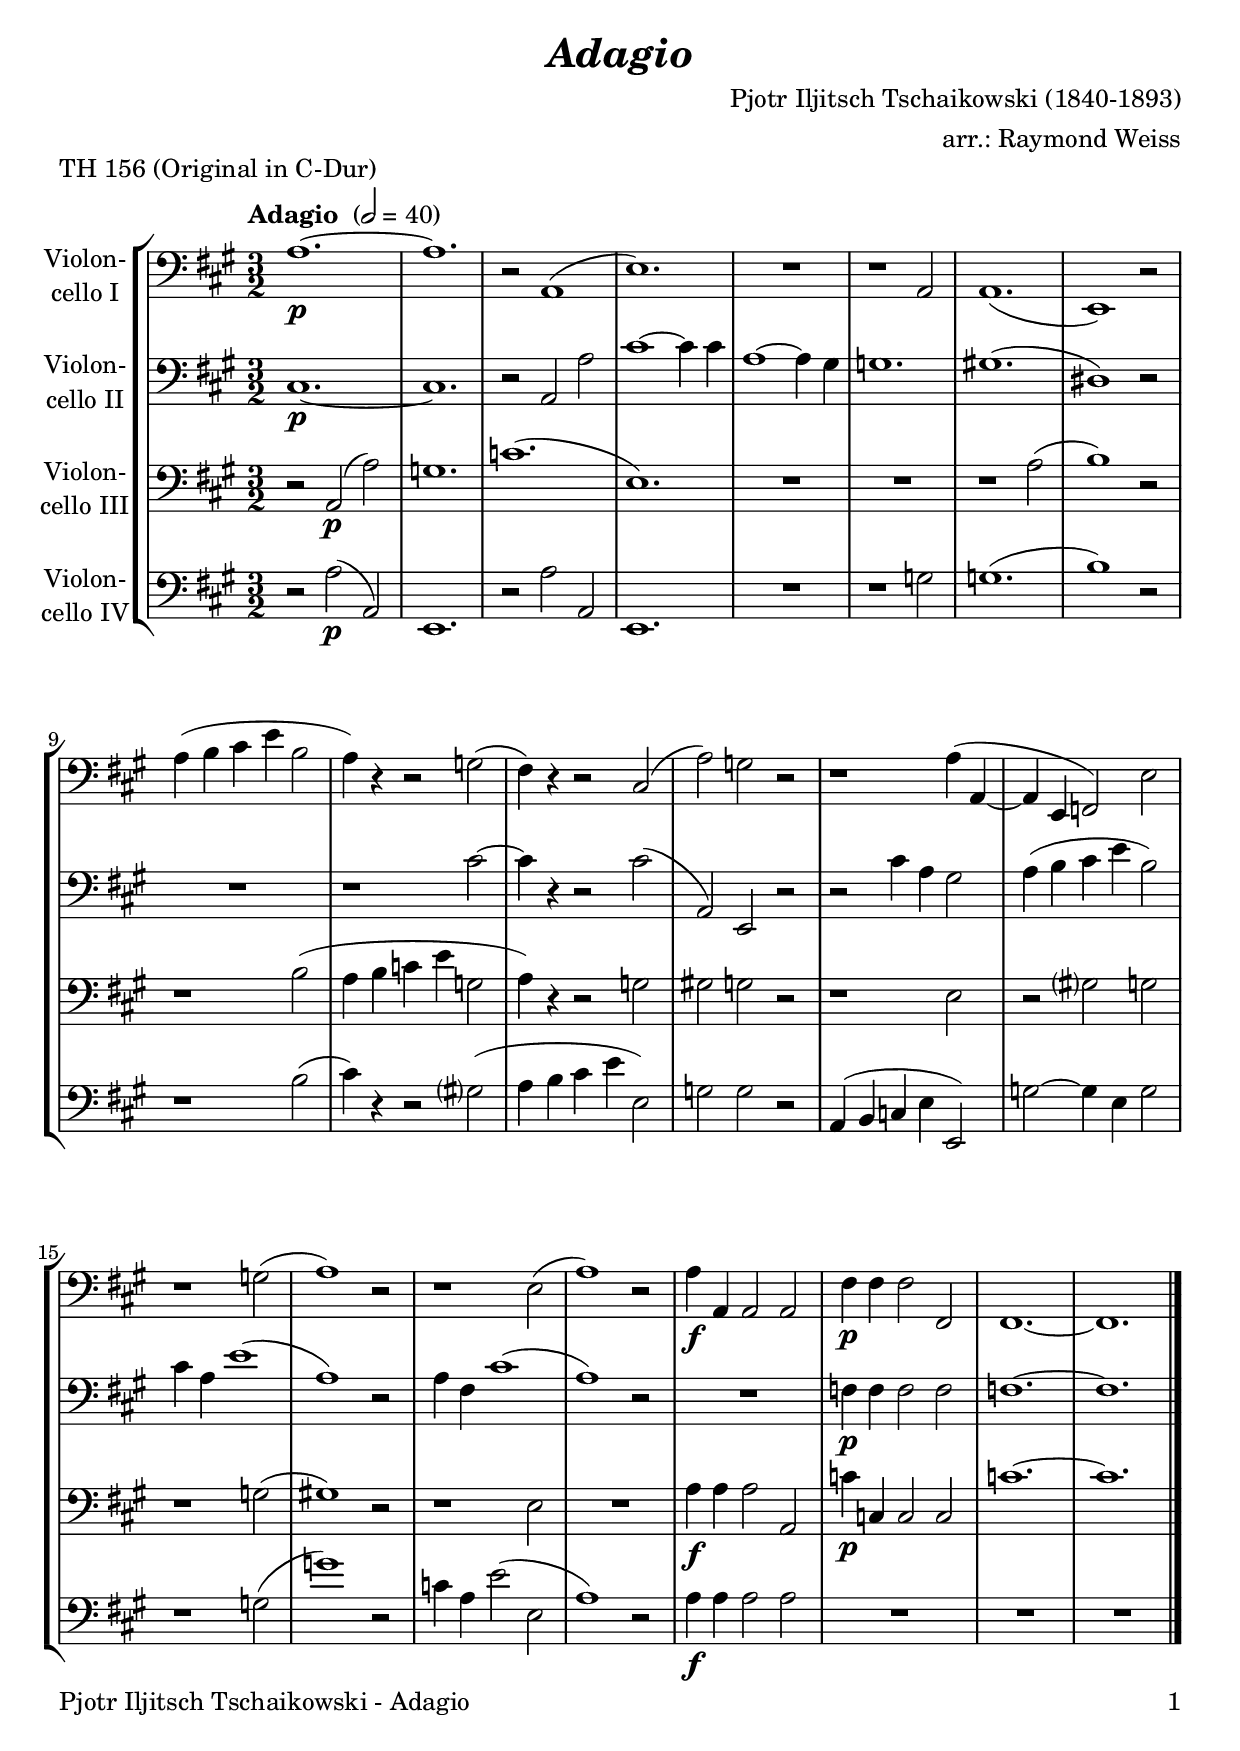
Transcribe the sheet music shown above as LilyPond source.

\version "2.18.2"
\include "deutsch.ly"
  
#(set-global-staff-size 22)

\header {
  title     = \markup \bold \italic "Adagio"
  composer  = "Pjotr Iljitsch Tschaikowski (1840-1893)"
  arranger  = "arr.: Raymond Weiss"
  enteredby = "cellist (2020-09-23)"
  piece     = "TH 156 (Original in C-Dur)"
}

voiceconsts = {
  \key c \major
  \time 3/2
  \clef "bass"
  \numericTimeSignature
  \compressFullBarRests
  % Set default beaming for all staves
%  \set Timing.beamExceptions = #'()
%  \set Timing.baseMoment     = #(ly:make-moment 1 4)
%  \set Timing.beatStructure  = #'(1 1 1)
  \tempo "Adagio " 2=40
}

micl = "clarinet"
mifl = "flute"
miob = "oboe"
mifh = "french horn"
misx = "tenor sax"
mist = "string ensemble 1"
miba = "cello"

va = \relative c' {
  \voiceconsts

  c1.~\p
  c
  r2 c,1(
  g'1.)

  R
  r1 c,2
  c1.(
  g1) r2

  c'4( d e g d2
  c4) r r2 b(
  a4) r r2 e(
  c') b r

  r1 c4( c,~
  c g as2) g'
  r1 b2(
  c1) r2

  r1 g2(
  c1) r2
  c4\f c, c2 c
  a'4\p a a2 a,
  a1.~
  a \bar "|."
}

vb = \relative c {
  \voiceconsts

  e1.~\p
  e
  r2 c c'
  e1~ e4 e

  c1~ c4 h
  b1.
  h!(
  fis1) r2

  R1.
  r1 e'2~
  e4 r r2 e(
  c,) g r

  r e''4 c h2
  c4( d e g d2)
  e4 c g'1(
  c,) r2

  c4 a e'1(
  c) r2
  R1.
  as4\p as as2 as
  as1.~
  as \bar "|."
}

vc = \relative c {
  \voiceconsts

  r2 c(\p c')
  b1.
  es(
  g,)

  R1.*2
  r1 c2(
  d1) r2

  r1 d2(
  c4 d es g b,2
  c4) r r2 b
  h! b r

  r1 g2
  r h? b
  r1 b2(
  h!1) r2

  r1 g2
  R1.
  c4\f c c2 c,
  es'4\p es, es2 es
  es'1.~
  es \bar "|."
}

vd = \relative c' {
  \voiceconsts

  r2 c(\p c,)
  g1.
  r2 c' c,
  g1.

  R
  r1 b'2
  b1.(
  d1) r2

  r1 d2(
  e4) r r2 h?(
  c4 d e g g,2)
  b b r
  c,4( d es g g,2)
  b'~ b4 g b2
  r1 b2(
  b'1) r2

  es,4 c g'2( g,
  c1) r2
  c4\f c c2 c
  R1.*3 \bar "|."
}


music = \new StaffGroup <<
      \new Staff {
	\set Staff.midiInstrument = \miba
	\set Staff.instrumentName = \markup \center-column { "Violon-" "cello I" }
	\transpose c a, { \va }
      }

      \new Staff {
	\set Staff.midiInstrument = \miba
	\set Staff.instrumentName = \markup \center-column { "Violon-" "cello II" }
	\transpose c a, { \vb }
      }

      \new Staff {
	\set Staff.midiInstrument = \miba
	\set Staff.instrumentName = \markup \center-column { "Violon-" "cello III" }
	\transpose c a, { \vc }
      }

      \new Staff {
	\set Staff.midiInstrument = \miba
	\set Staff.instrumentName = \markup \center-column { "Violon-" "cello IV" }
	\transpose c a, { \vd }
      }
>>

\book {
   \paper {
    print-page-number = ##t
    print-first-page-number = ##t
    ragged-last-bottom = ##f
    oddHeaderMarkup = \markup \null
    evenHeaderMarkup = \markup \null
    oddFooterMarkup = \markup {
      \fill-line {
        \on-the-fly #print-page-number-check-first
        "Pjotr Iljitsch Tschaikowski - Adagio" \fromproperty #'page:page-number-string
      }
    }
    evenFooterMarkup = \oddFooterMarkup
  } \score {
    \music
    \layout {}
  }

  \score {
    \unfoldRepeats \music

    \midi {
      \context {
        \Score
      }
    }
  }
}